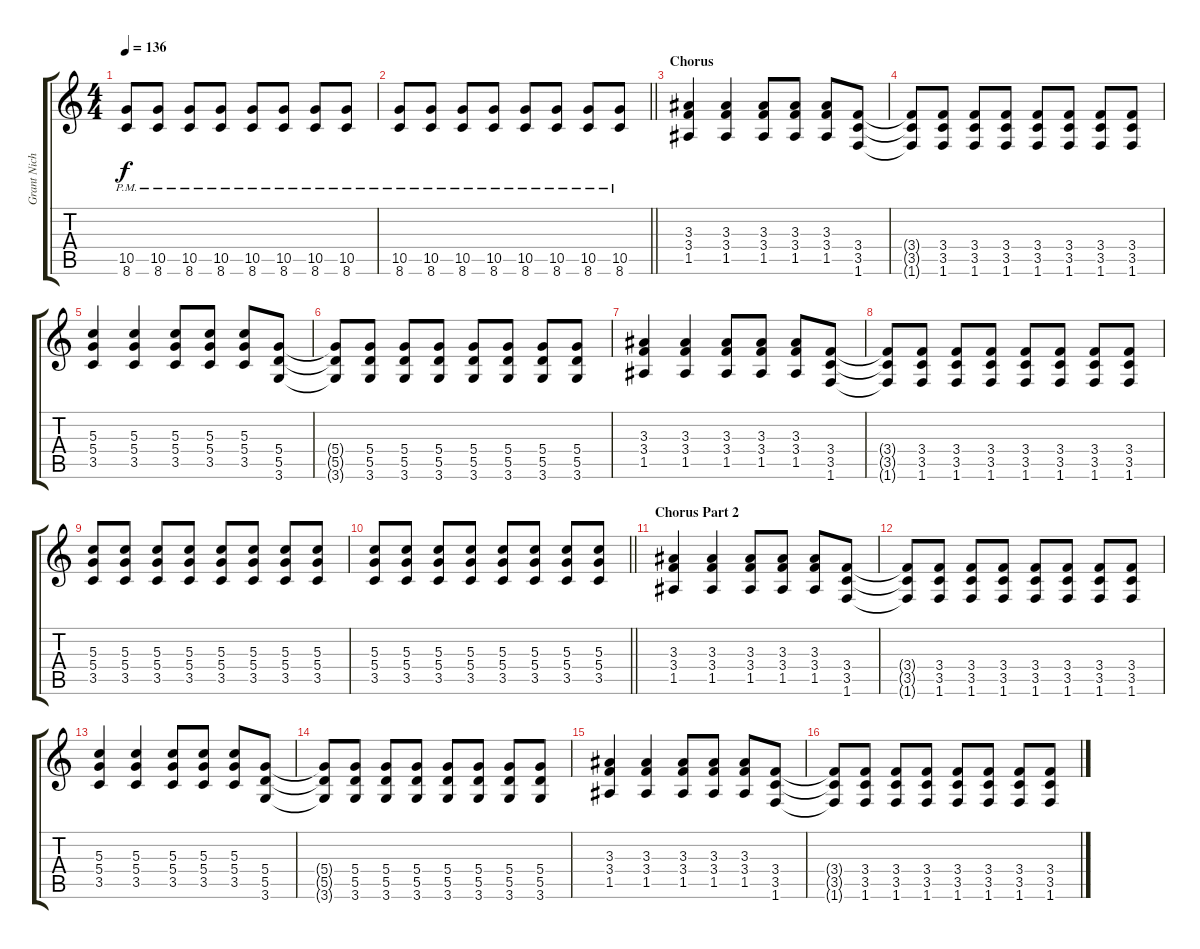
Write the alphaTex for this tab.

\track ("Grant Nicholas 2" "Grant Nich") {instrument overdrivenguitar}
\staff {score tabs}
\tuning (E4 B3 G3 D3 A2 E2) {hide}
\ts (4 4)
\tempo 136
\clef g2
\ks c
(10.5{pm} 8.6{pm}).8{dy f} (10.5{pm} 8.6{pm}).8 (10.5{pm} 8.6{pm}).8 (10.5{pm} 8.6{pm}).8 (10.5{pm} 8.6{pm}).8 (10.5{pm} 8.6{pm}).8 (10.5{pm} 8.6{pm}).8 (10.5{pm} 8.6{pm}).8 |
\barLineRight lightlight
(10.5{pm} 8.6{pm}).8 (10.5{pm} 8.6{pm}).8 (10.5{pm} 8.6{pm}).8 (10.5{pm} 8.6{pm}).8 (10.5{pm} 8.6{pm}).8 (10.5{pm} 8.6{pm}).8 (10.5{pm} 8.6{pm}).8 (10.5{pm} 8.6{pm}).8 |
\section ("" "Chorus")
(3.3 3.4 1.5).4 (3.3 3.4 1.5).4 (3.3 3.4 1.5).8 (3.3 3.4 1.5).8 (3.3 3.4 1.5).8 (3.4 3.5 1.6).8 |
(3.4{t} 3.5{t} 1.6{t}).8 (3.4 3.5 1.6).8 (3.4 3.5 1.6).8 (3.4 3.5 1.6).8 (3.4 3.5 1.6).8 (3.4 3.5 1.6).8 (3.4 3.5 1.6).8 (3.4 3.5 1.6).8 |
(5.3 5.4 3.5).4 (5.3 5.4 3.5).4 (5.3 5.4 3.5).8 (5.3 5.4 3.5).8 (5.3 5.4 3.5).8 (5.4 5.5 3.6).8 |
(5.4{t} 5.5{t} 3.6{t}).8 (5.4 5.5 3.6).8 (5.4 5.5 3.6).8 (5.4 5.5 3.6).8 (5.4 5.5 3.6).8 (5.4 5.5 3.6).8 (5.4 5.5 3.6).8 (5.4 5.5 3.6).8 |
(3.3 3.4 1.5).4 (3.3 3.4 1.5).4 (3.3 3.4 1.5).8 (3.3 3.4 1.5).8 (3.3 3.4 1.5).8 (3.4 3.5 1.6).8 |
(3.4{t} 3.5{t} 1.6{t}).8 (3.4 3.5 1.6).8 (3.4 3.5 1.6).8 (3.4 3.5 1.6).8 (3.4 3.5 1.6).8 (3.4 3.5 1.6).8 (3.4 3.5 1.6).8 (3.4 3.5 1.6).8 |
(5.3 5.4 3.5).8 (5.3 5.4 3.5).8 (5.3 5.4 3.5).8 (5.3 5.4 3.5).8 (5.3 5.4 3.5).8 (5.3 5.4 3.5).8 (5.3 5.4 3.5).8 (5.3 5.4 3.5).8 |
\barLineRight lightlight
(5.3 5.4 3.5).8 (5.3 5.4 3.5).8 (5.3 5.4 3.5).8 (5.3 5.4 3.5).8 (5.3 5.4 3.5).8 (5.3 5.4 3.5).8 (5.3 5.4 3.5).8 (5.3 5.4 3.5).8 |
\section ("" "Chorus Part 2")
(3.3 3.4 1.5).4 (3.3 3.4 1.5).4 (3.3 3.4 1.5).8 (3.3 3.4 1.5).8 (3.3 3.4 1.5).8 (3.4 3.5 1.6).8 |
(3.4{t} 3.5{t} 1.6{t}).8 (3.4 3.5 1.6).8 (3.4 3.5 1.6).8 (3.4 3.5 1.6).8 (3.4 3.5 1.6).8 (3.4 3.5 1.6).8 (3.4 3.5 1.6).8 (3.4 3.5 1.6).8 |
(5.3 5.4 3.5).4 (5.3 5.4 3.5).4 (5.3 5.4 3.5).8 (5.3 5.4 3.5).8 (5.3 5.4 3.5).8 (5.4 5.5 3.6).8 |
(5.4{t} 5.5{t} 3.6{t}).8 (5.4 5.5 3.6).8 (5.4 5.5 3.6).8 (5.4 5.5 3.6).8 (5.4 5.5 3.6).8 (5.4 5.5 3.6).8 (5.4 5.5 3.6).8 (5.4 5.5 3.6).8 |
(3.3 3.4 1.5).4 (3.3 3.4 1.5).4 (3.3 3.4 1.5).8 (3.3 3.4 1.5).8 (3.3 3.4 1.5).8 (3.4 3.5 1.6).8 |
(3.4{t} 3.5{t} 1.6{t}).8 (3.4 3.5 1.6).8 (3.4 3.5 1.6).8 (3.4 3.5 1.6).8 (3.4 3.5 1.6).8 (3.4 3.5 1.6).8 (3.4 3.5 1.6).8 (3.4 3.5 1.6).8
